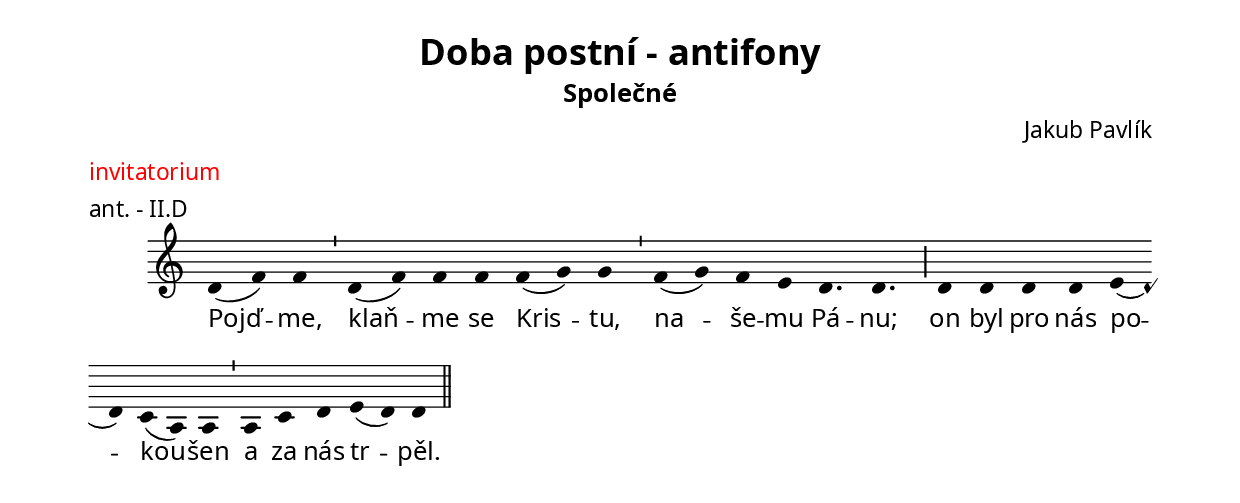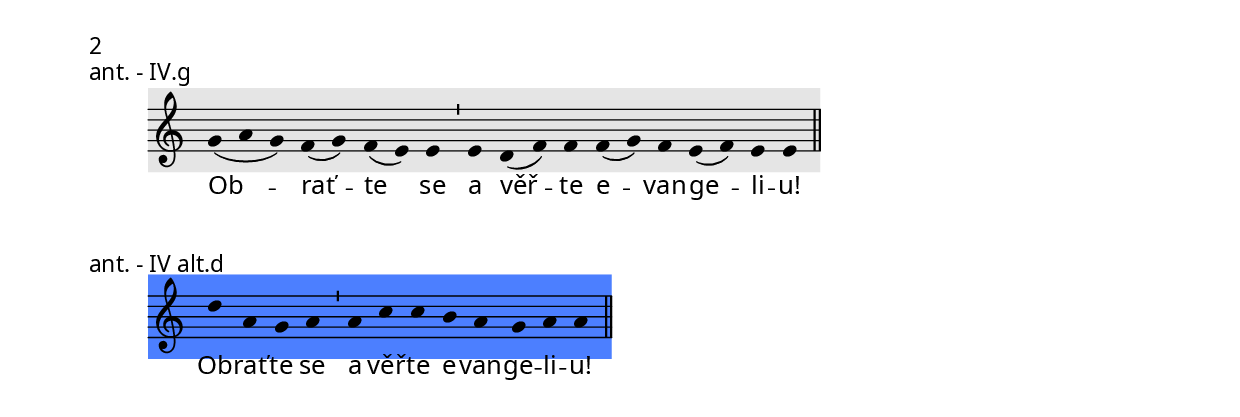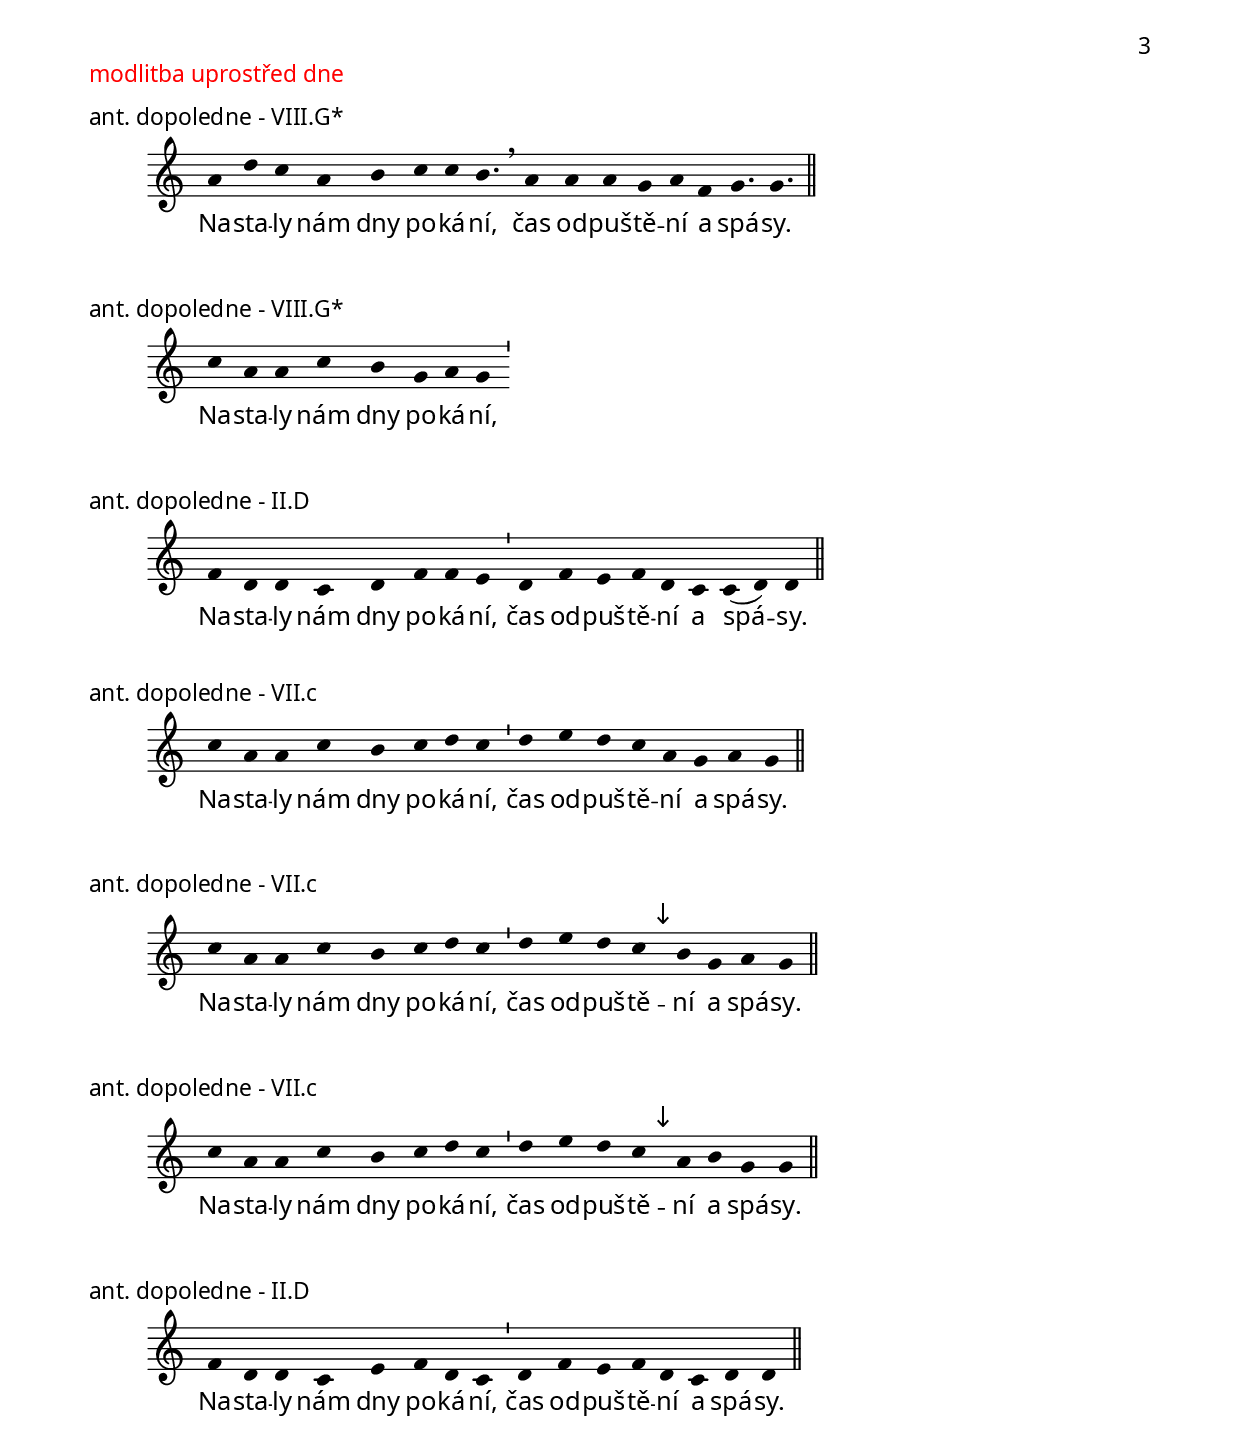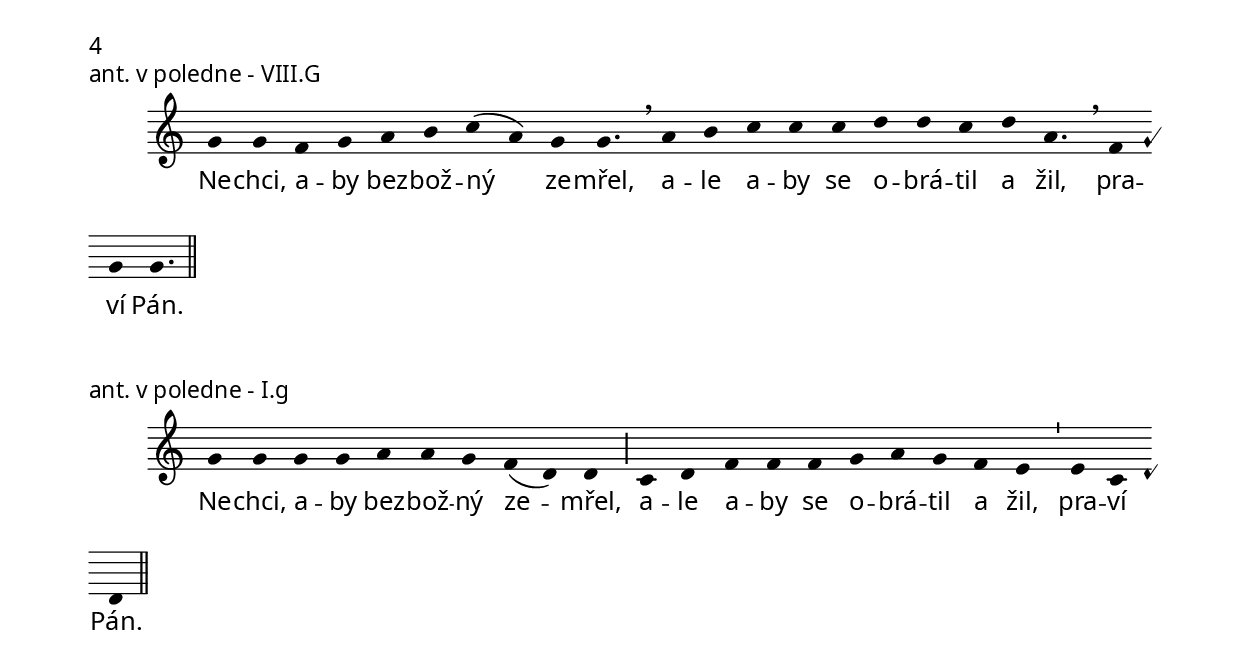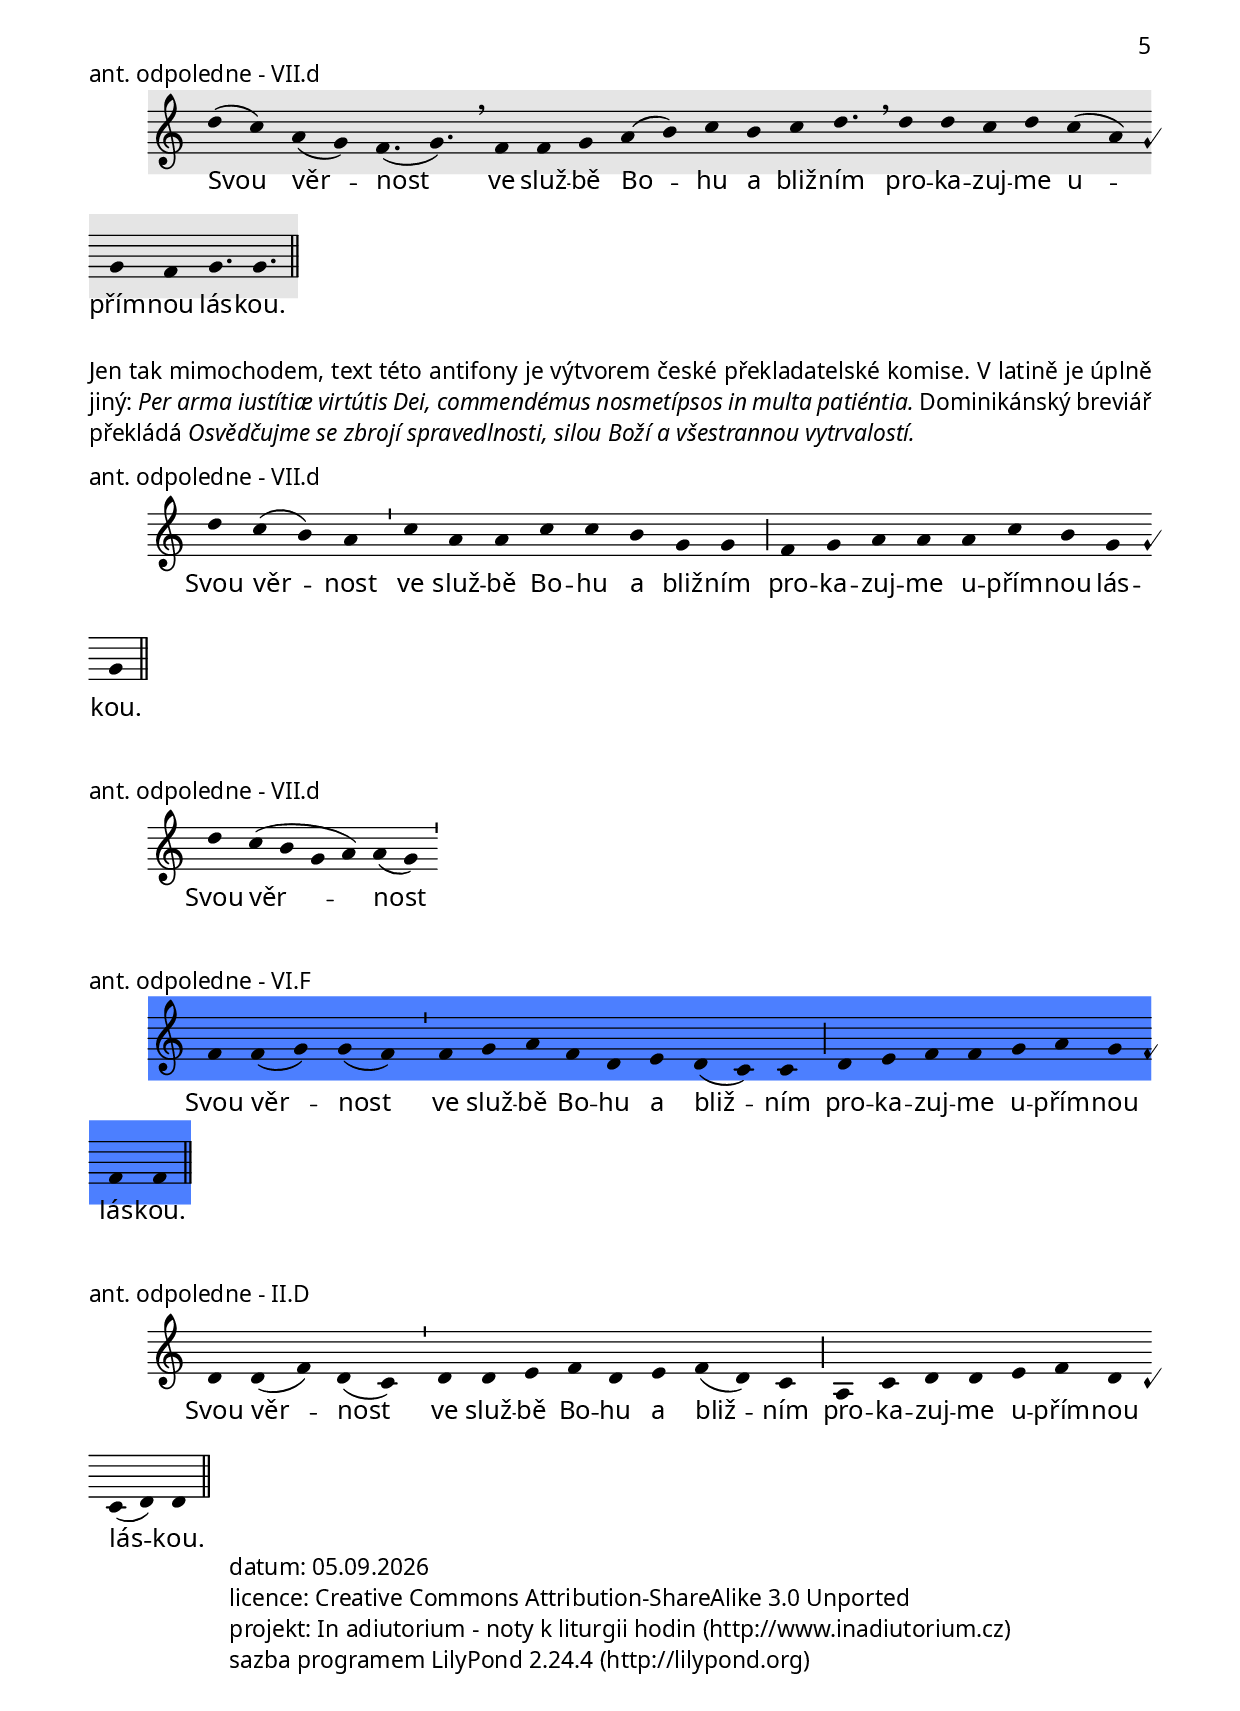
\version "2.14.2"

\header {
  title = "Doba postní - antifony"
  composer = "Jakub Pavlík"
}

\include "spolecne.ly"

\bookpart {
  \header {
    subtitle = "Společné"
  }

  \markup {\nadpisHodinka {"invitatorium"}}

  \score {
    \relative c' {
      \choralniRezim
      d4( f) f \barMin
      d( f) f f f( g) g \barMin f( g) f e d4. d \barMaior
      d4 d d d e( d) c( a) a \barMin a c d e( d) d \barFinalis
    }
    \addlyrics {
      Pojď -- me,
      klaň -- me se Kris -- tu, na -- še -- mu Pá -- nu;
      on byl pro nás po -- kou -- šen a za nás tr -- pěl.
    }
    \header {
      quid = "ant."
      modus = "II"
      differentia = "D"
      psalmus = ""
      id = ""
      fons = "Z antifon pro Svatý týden."
      piece = \markup {\sestavTitulekBezZalmu}
    }
  }

  \pageBreak

  \score {
    \relative c'' {
      \zvyraznovacSedy
      \choralniRezim
      g( a g) f( g) f( e) e \barMin
      e d( f) f f( g) f e( f) e e \barFinalis
    }
    \addlyrics {
      Ob -- rať -- te se
      a věř -- te e -- van -- ge -- li -- u!
    }
    \header {
      quid = "ant."
      modus = "IV"
      differentia = "g"
      psalmus = ""
      id = ""
      piece = \markup {\sestavTitulekBezZalmu}
    }
  }

  \score {
    \relative c'' {
      \zvyraznovacModry
      \choralniRezim
      d4 a g a \barMin
      a c c b a g a a \barFinalis
    }
    \addlyrics {
      Ob -- rať -- te se
      a věř -- te e -- van -- ge -- li -- u!
    }
    \header {
      quid = "ant."
      modus = "IV alt"
      differentia = "d"
      psalmus = ""
      id = ""
      piece = \markup {\sestavTitulekBezZalmu}
    }
  }

  \pageBreak

  \markup {\nadpisHodinka {"modlitba uprostřed dne"}}

  \score {
    \relative c'' {
      \choralniRezim

      a4 d c a b c c b4. \breathe a4 a a g a f g4. g \bar "||"
    }
    \addlyrics {
      Na -- sta -- ly nám dny po -- ká -- ní, čas od -- puš -- tě -- ní a spá -- sy.
    }
    \header {
      quid = "ant. dopoledne"
      modus = "VIII"
      differentia = "G*"
      psalmus = ""
      id = ""
      piece = \markup {\sestavTitulekBezZalmu}
    }
  }

  \score {
    \relative c'' {
      \choralniRezim

      c4 a a c b g a g \barMin

    }
    \addlyrics {
      Na -- sta -- ly nám dny po -- ká -- ní,
      čas od -- puš -- tě -- ní a spá -- sy.
    }
    \header {
      quid = "ant. dopoledne"
      modus = "VIII"
      differentia = "G*"
      psalmus = ""
      id = ""
      piece = \markup {\sestavTitulekBezZalmu}
    }
  }

  \score {
    \relative c' {
      \choralniRezim

      f4 d d c d f f e \barMin
      d f e f d c c( d) d \barFinalis
    }
    \addlyrics {
      Na -- sta -- ly nám dny po -- ká -- ní,
      čas od -- puš -- tě -- ní a spá -- sy.
    }
    \header {
      quid = "ant. dopoledne"
      modus = "II"
      differentia = "D"
      psalmus = ""
      id = ""
      piece = \markup {\sestavTitulekBezZalmu}
    }
  }

  \score {
    \relative c'' {
      \choralniRezim

      c4 a a c b c d c \barMin
      d e d c a g a g \barFinalis
    }
    \addlyrics {
      Na -- sta -- ly nám dny po -- ká -- ní,
      čas od -- puš -- tě -- ní a spá -- sy.
    }
    \header {
      quid = "ant. dopoledne"
      modus = "VII"
      differentia = "c"
      psalmus = ""
      id = ""
      piece = \markup {\sestavTitulekBezZalmu}
    }
  }

  \score {
    \relative c'' {
      \choralniRezim

      c4 a a c b c d c \barMin
      d e d c \mark\sipka b g a g \barFinalis
    }
    \addlyrics {
      Na -- sta -- ly nám dny po -- ká -- ní,
      čas od -- puš -- tě -- ní a spá -- sy.
    }
    \header {
      quid = "ant. dopoledne"
      modus = "VII"
      differentia = "c"
      psalmus = ""
      id = ""
      piece = \markup {\sestavTitulekBezZalmu}
    }
  }

  \score {
    \relative c'' {
      \choralniRezim

      c4 a a c b c d c \barMin
      d e d c \mark\sipka a b g g \barFinalis
    }
    \addlyrics {
      Na -- sta -- ly nám dny po -- ká -- ní,
      čas od -- puš -- tě -- ní a spá -- sy.
    }
    \header {
      quid = "ant. dopoledne"
      modus = "VII"
      differentia = "c"
      psalmus = ""
      id = ""
      piece = \markup {\sestavTitulekBezZalmu}
    }
  }

  \score {
    \relative c' {
      \choralniRezim

      f4 d d c e f d c \barMin
      d f e f d c d d \barFinalis
    }
    \addlyrics {
      Na -- sta -- ly nám dny po -- ká -- ní,
      čas od -- puš -- tě -- ní a spá -- sy.
    }
    \header {
      quid = "ant. dopoledne"
      modus = "II"
      differentia = "D"
      psalmus = ""
      id = ""
      piece = \markup {\sestavTitulekBezZalmu}
    }
  }

  \pageBreak

  \score {
    \relative c'' {
      \choralniRezim

      g4 g f g a b c( a) g g4. \breathe a4 b c c c d d c d a4. \breathe f4 g g4. \bar "||"
    }
    \addlyrics {
      Ne -- chci, a -- by bez -- bož -- ný ze -- mřel, a -- le a -- by se o -- brá -- til a žil, pra -- ví Pán.
    }
    \header {
      quid = "ant. v poledne"
      modus = "VIII"
      differentia = "G"
      psalmus = ""
      id = ""
      piece = \markup {\sestavTitulekBezZalmu}
    }
  }

  \score {
    \relative c'' {
      \choralniRezim

      g4 g g g a a g f( d) d \barMaior
      c d f f f g a g f e \barMin
      e c d \barFinalis
    }
    \addlyrics {
      Ne -- chci, a -- by bez -- bož -- ný ze -- mřel,
      a -- le a -- by se o -- brá -- til a žil,
      pra -- ví Pán.
    }
    \header {
      quid = "ant. v poledne"
      modus = "I"
      differentia = "g"
      psalmus = ""
      id = ""
      piece = \markup {\sestavTitulekBezZalmu}
    }
  }

  \pageBreak

  \score {
    \relative c'' {
      \zvyraznovacSedy
      \choralniRezim

      d4( c) a( g) f4.( g) \breathe f4 f g a( b) c b c d4. \breathe d4 d c d c( a) g f g4. g \bar "||"
    }
    \addlyrics {
      Svou věr -- nost ve služ -- bě Bo -- hu a bliž -- ním pro -- ka -- zuj -- me u -- přím -- nou lás -- kou.
    }
    \header {
      quid = "ant. odpoledne"
      modus = "VII"
      differentia = "d"
      psalmus = ""
      id = ""
      piece = \markup {\sestavTitulekBezZalmu}
    }
  }

  \markup\justify{
    Jen tak mimochodem, text této antifony je výtvorem
    české překladatelské komise. V latině je úplně jiný:
    \italic{Per arma iustítiæ virtútis Dei, commendémus nosmetípsos in multa patiéntia.}
    Dominikánský breviář překládá
    \italic{Osvědčujme se zbrojí spravedlnosti, silou Boží a všestrannou vytrvalostí.}
  }

  \score {
    \relative c'' {
      \choralniRezim

      d4 c( b) a \barMin
      c a a c c b g g \barMaior
      f g a a a c b g g \barFinalis
    }
    \addlyrics {
      Svou věr -- nost
      ve služ -- bě Bo -- hu a bliž -- ním
      pro -- ka -- zuj -- me u -- přím -- nou lás -- kou.
    }
    \header {
      quid = "ant. odpoledne"
      modus = "VII"
      differentia = "d"
      psalmus = ""
      id = ""
      piece = \markup {\sestavTitulekBezZalmu}
    }
  }

  \score {
    \relative c'' {
      \choralniRezim

      d4 c( b g a) a( g) \barMin
    }
    \addlyrics {
      Svou věr -- nost
      ve služ -- bě Bo -- hu a bliž -- ním
      pro -- ka -- zuj -- me u -- přím -- nou lás -- kou.
    }
    \header {
      quid = "ant. odpoledne"
      modus = "VII"
      differentia = "d"
      psalmus = ""
      id = ""
      piece = \markup {\sestavTitulekBezZalmu}
    }
  }

  \score {
    \relative c' {
      \zvyraznovacModry
      \choralniRezim

      f4 f( g) g( f) \barMin
      f g a f d e d( c) c \barMaior
      d e f f g a g f f \barFinalis
    }
    \addlyrics {
      Svou věr -- nost
      ve služ -- bě Bo -- hu a bliž -- ním
      pro -- ka -- zuj -- me u -- přím -- nou lás -- kou.
    }
    \header {
      quid = "ant. odpoledne"
      modus = "VI"
      differentia = "F"
      psalmus = ""
      id = ""
      piece = \markup {\sestavTitulekBezZalmu}
    }
  }

  \score {
    \relative c' {
      \choralniRezim

      d4 d( f) d( c) \barMin
      d d e f d e f( d) c \barMaior
      a c d d e f d c( d) d \barFinalis
    }
    \addlyrics {
      Svou věr -- nost
      ve služ -- bě Bo -- hu a bliž -- ním
      pro -- ka -- zuj -- me u -- přím -- nou lás -- kou.
    }
    \header {
      quid = "ant. odpoledne"
      modus = "II"
      differentia = "D"
      psalmus = ""
      id = ""
      piece = \markup {\sestavTitulekBezZalmu}
    }
  }

} % bookpart

